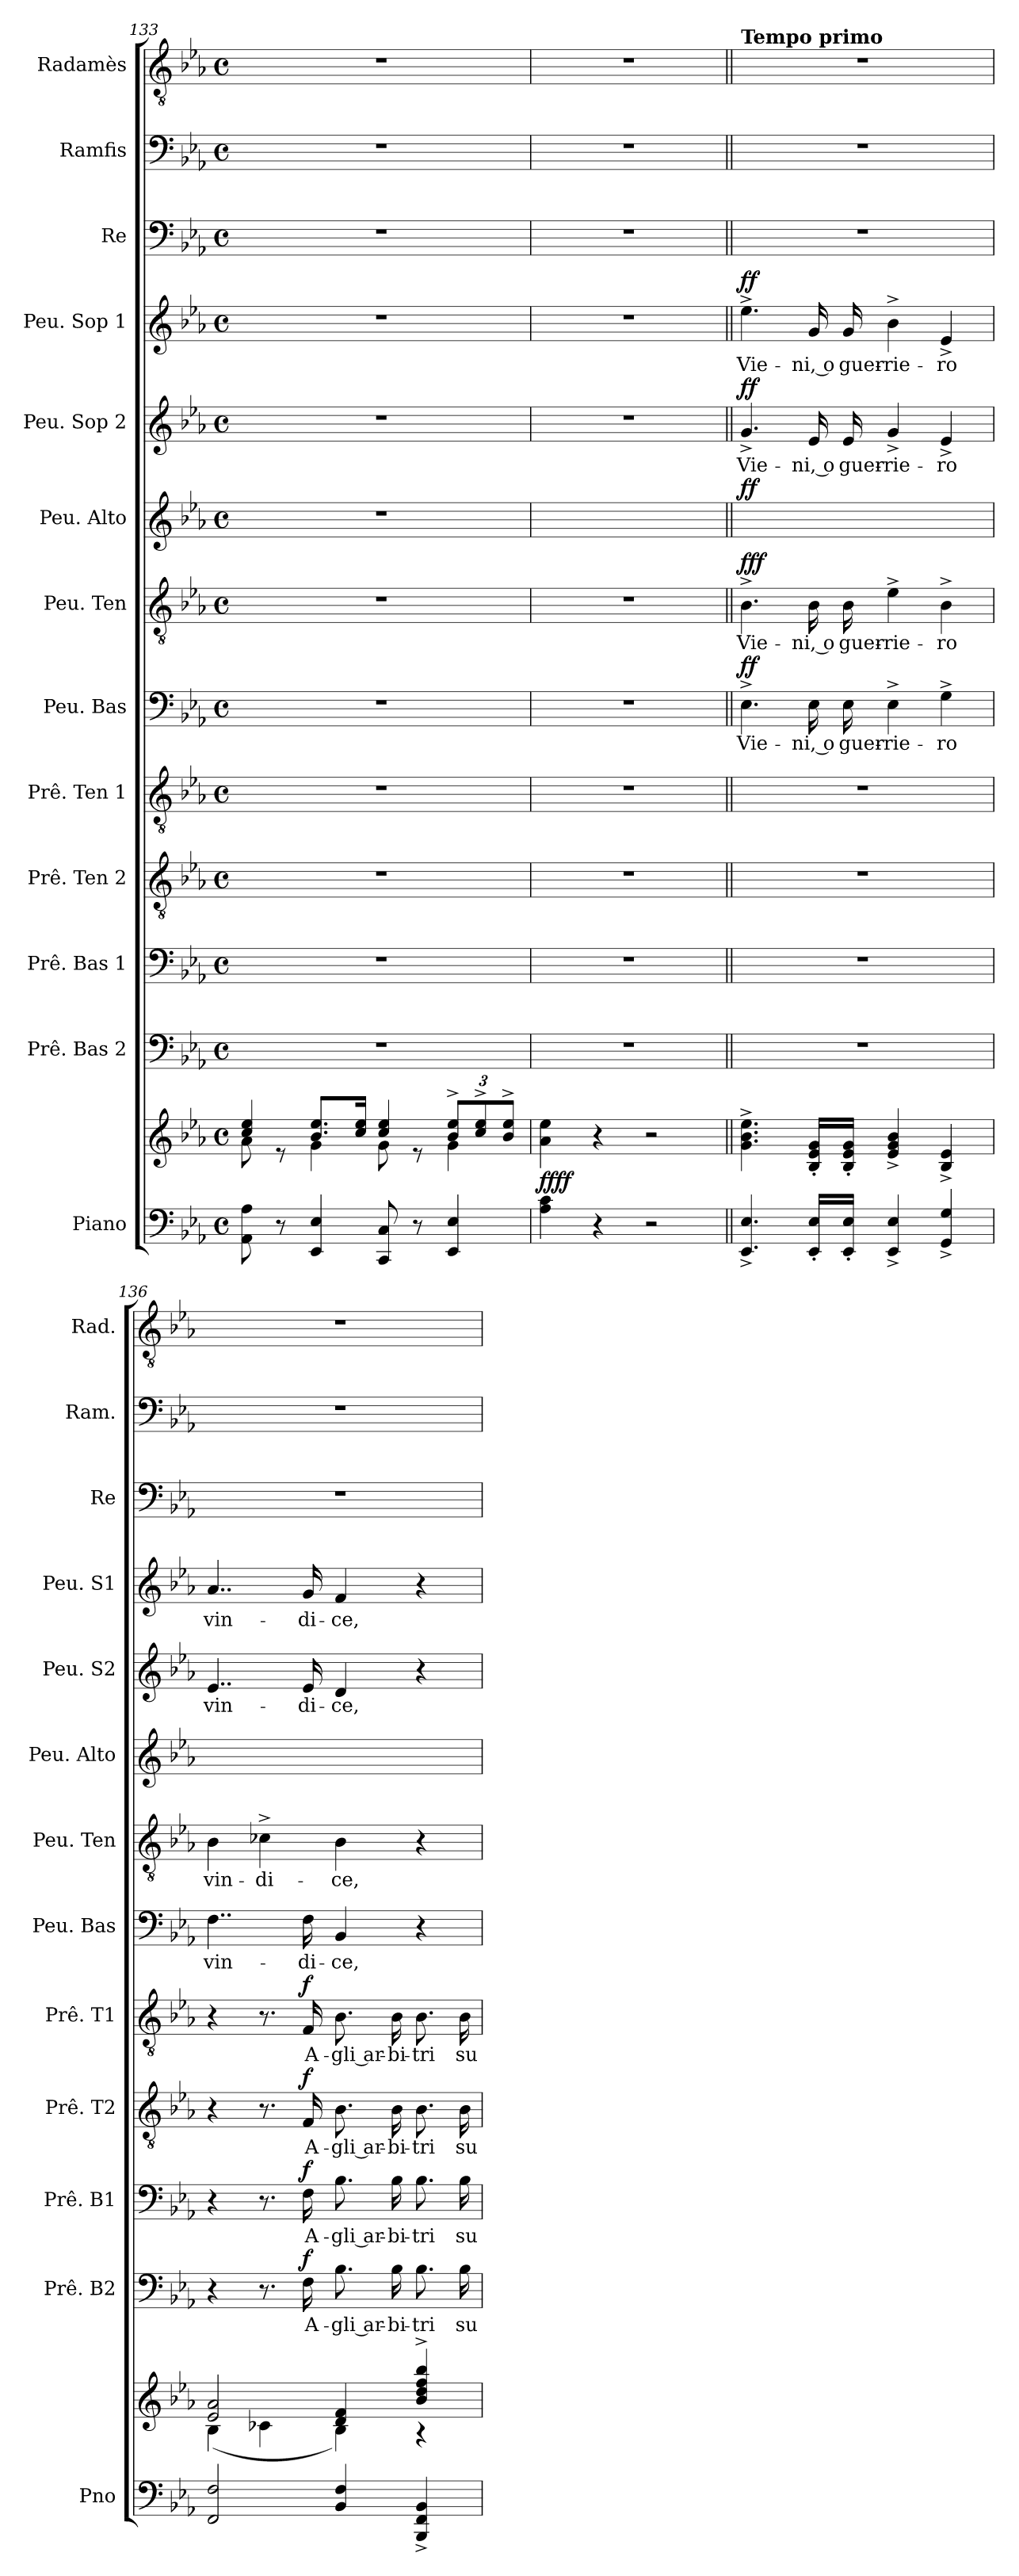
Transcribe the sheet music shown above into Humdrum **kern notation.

**kern	**kern	**dynam	**kern	**text	**dynam	**kern	**text	**dynam	**kern	**text	**dynam	**kern	**text	**dynam	**kern	**text	**dynam	**kern	**text	**dynam	**kern	**dynam	**kern	**text	**dynam	**kern	**text	**dynam	**kern	**kern	**kern
*part13	*part13	*part13	*part12	*part12	*part12	*part11	*part11	*part11	*part10	*part10	*part10	*part9	*part9	*part9	*part8	*part8	*part8	*part7	*part7	*part7	*part6	*part6	*part5	*part5	*part5	*part4	*part4	*part4	*part3	*part2	*part1
*staff14	*staff13	*staff13/14	*staff12	*staff12	*staff12	*staff11	*staff11	*staff11	*staff10	*staff10	*staff10	*staff9	*staff9	*staff9	*staff8	*staff8	*staff8	*staff7	*staff7	*staff7	*staff6	*staff6	*staff5	*staff5	*staff5	*staff4	*staff4	*staff4	*staff3	*staff2	*staff1
*I"Piano	*	*	*I"Prê. Bas 2	*	*	*I"Prê. Bas 1	*	*	*I"Prê. Ten 2	*	*	*I"Prê. Ten 1	*	*	*I"Peu. Bas	*	*	*I"Peu. Ten	*	*	*I"Peu. Alto	*	*I"Peu. Sop 2	*	*	*I"Peu. Sop 1	*	*	*I"Re	*I"Ramfis	*I"Radamès
*I'Pno	*	*	*I'Prê. B2	*	*	*I'Prê. B1	*	*	*I'Prê. T2	*	*	*I'Prê. T1	*	*	*I'Peu. Bas	*	*	*I'Peu. Ten	*	*	*I'Peu. Alto	*	*I'Peu. S2	*	*	*I'Peu. S1	*	*	*I'Re	*I'Ram.	*I'Rad.
*clefF4	*clefG2	*	*clefF4	*	*	*clefF4	*	*	*clefGv2	*	*	*clefGv2	*	*	*clefF4	*	*	*clefGv2	*	*	*clefG2	*	*clefG2	*	*	*clefG2	*	*	*clefF4	*clefF4	*clefGv2
*k[b-e-a-]	*k[b-e-a-]	*	*k[b-e-a-]	*	*	*k[b-e-a-]	*	*	*k[b-e-a-]	*	*	*k[b-e-a-]	*	*	*k[b-e-a-]	*	*	*k[b-e-a-]	*	*	*k[b-e-a-]	*	*k[b-e-a-]	*	*	*k[b-e-a-]	*	*	*k[b-e-a-]	*k[b-e-a-]	*k[b-e-a-]
*M4/4	*M4/4	*	*M4/4	*	*	*M4/4	*	*	*M4/4	*	*	*M4/4	*	*	*M4/4	*	*	*M4/4	*	*	*M4/4	*	*M4/4	*	*	*M4/4	*	*	*M4/4	*M4/4	*M4/4
*met(c)	*met(c)	*	*met(c)	*	*	*met(c)	*	*	*met(c)	*	*	*met(c)	*	*	*met(c)	*	*	*met(c)	*	*	*met(c)	*	*met(c)	*	*	*met(c)	*	*	*met(c)	*met(c)	*met(c)
=133	=133	=133	=133	=133	=133	=133	=133	=133	=133	=133	=133	=133	=133	=133	=133	=133	=133	=133	=133	=133	=133	=133	=133	=133	=133	=133	=133	=133	=133	=133	=133
*	*^	*	*	*	*	*	*	*	*	*	*	*	*	*	*	*	*	*	*	*	*	*	*	*	*	*	*	*	*	*	*
8AA-\ 8A-\	4cc/ 4ee-/	8a-\	.	1r	.	.	1r	.	.	1r	.	.	1r	.	.	1r	.	.	1r	.	.	1r	.	1r	.	.	1r	.	.	1r	1r	1r
8r	.	8r	.	.	.	.	.	.	.	.	.	.	.	.	.	.	.	.	.	.	.	.	.	.	.	.	.	.	.	.	.	.
4EE-/ 4E-/	8.b-/ 8.ee-/L	4g\	.	.	.	.	.	.	.	.	.	.	.	.	.	.	.	.	.	.	.	.	.	.	.	.	.	.	.	.	.	.
.	16cc/ 16ee-/Jk	.	.	.	.	.	.	.	.	.	.	.	.	.	.	.	.	.	.	.	.	.	.	.	.	.	.	.	.	.	.	.
8CC/ 8C/	4cc/ 4ee-/	8g\	.	.	.	.	.	.	.	.	.	.	.	.	.	.	.	.	.	.	.	.	.	.	.	.	.	.	.	.	.	.
8r	.	8r	.	.	.	.	.	.	.	.	.	.	.	.	.	.	.	.	.	.	.	.	.	.	.	.	.	.	.	.	.	.
*	*Xbrackettup	*	*	*	*	*	*	*	*	*	*	*	*	*	*	*	*	*	*	*	*	*	*	*	*	*	*	*	*	*	*	*
4EE-/ 4E-/	12b-/^ 12ee-/^L	4g\	.	.	.	.	.	.	.	.	.	.	.	.	.	.	.	.	.	.	.	.	.	.	.	.	.	.	.	.	.	.
.	12cc/^ 12ee-/^	.	.	.	.	.	.	.	.	.	.	.	.	.	.	.	.	.	.	.	.	.	.	.	.	.	.	.	.	.	.	.
.	12b-/^ 12ee-/^J	.	.	.	.	.	.	.	.	.	.	.	.	.	.	.	.	.	.	.	.	.	.	.	.	.	.	.	.	.	.	.
*	*v	*v	*	*	*	*	*	*	*	*	*	*	*	*	*	*	*	*	*	*	*	*	*	*	*	*	*	*	*	*	*	*
=134	=134	=134	=134	=134	=134	=134	=134	=134	=134	=134	=134	=134	=134	=134	=134	=134	=134	=134	=134	=134	=134	=134	=134	=134	=134	=134	=134	=134	=134	=134	=134
!	!	!LO:DY:a=2	!	!	!	!	!	!	!	!	!	!	!	!	!	!	!	!	!	!	!	!	!	!	!	!	!	!	!	!	!
!	!	!LO:DY:n=1:a=2	!	!	!	!	!	!	!	!	!	!	!	!	!	!	!	!	!	!	!	!	!	!	!	!	!	!	!	!	!
!	!	!LO:DY:n=2:a	!	!	!	!	!	!	!	!	!	!	!	!	!	!	!	!	!	!	!	!	!	!	!	!	!	!	!	!	!
!	!	!LO:DY:n=3:a	!	!	!	!	!	!	!	!	!	!	!	!	!	!	!	!	!	!	!	!	!	!	!	!	!	!	!	!	!
4A-\ 4c\	4a-\ 4ee-\	f f f f	1r	.	.	1r	.	.	1r	.	.	1r	.	.	1r	.	.	1r	.	.	1ryy	.	1r	.	.	1r	.	.	1r	1r	1r
4r	4r	.	.	.	.	.	.	.	.	.	.	.	.	.	.	.	.	.	.	.	.	.	.	.	.	.	.	.	.	.	.
2r	2r	.	.	.	.	.	.	.	.	.	.	.	.	.	.	.	.	.	.	.	.	.	.	.	.	.	.	.	.	.	.
!!LO:PB:g=z
=135||	=135||	=135||	=135||	=135||	=135||	=135||	=135||	=135||	=135||	=135||	=135||	=135||	=135||	=135||	=135||	=135||	=135||	=135||	=135||	=135||	=135||	=135||	=135||	=135||	=135||	=135||	=135||	=135||	=135||	=135||	=135||
!!LO:REH:place=s1:a:fs=18:t=I
*	*	*	*	*	*	*	*	*	*	*	*	*	*	*	*	*	*	*	*	*	*	*	*	*	*	*	*	*	*	*	*MM100
!	!	!	!	!	!	!	!	!	!	!	!	!	!	!	!	!	!	!	!	!	!	!	!	!	!	!	!	!	!	!	!LO:TX:a:B:t=Tempo primo
!	!	!	!	!	!	!	!	!	!	!	!	!	!	!	!	!LO:LY:b:color=#0055FF	!LO:DY:a	!	!LO:LY:b:color=#0055FF	!LO:DY:a	!	!	!	!LO:LY:b:color=#AA0000	!	!	!LO:LY:b:color=#0055FF	!	!	!	!
!	!	!	!	!	!	!	!	!	!	!	!	!	!	!	!	!	!	!	!	!LO:DY:n=1:a	!	!LO:DY:a	!	!	!LO:DY:a	!	!	!LO:DY:a	!	!	!
4.EE-/^ 4.E-/^	4.g\^ 4.b-\^ 4.ee-\^	.	1r	.	.	1r	.	.	1r	.	.	1r	.	.	4.E-^\	Vie-	ff	4.B-^\	Vie-	ff f	1ryy	ff	4.g^/	Vie-	ff	4.ee-^\	Vie-	ff	1r	1r	1r
!	!	!	!	!	!	!	!	!	!	!	!	!	!	!	!	!LO:LY:b:color=#0055FF	!	!	!LO:LY:b:color=#0055FF	!	!	!	!	!LO:LY:b:color=#AA0000	!	!	!LO:LY:b:color=#0055FF	!	!	!	!
16EE-/' 16E-/'LL	16B-/' 16e-/' 16g/'LL	.	.	.	.	.	.	.	.	.	.	.	.	.	16E-\	ni, o	.	16B-\	ni, o	.	.	.	16e-/	ni, o	.	16g/	ni, o	.	.	.	.
!	!	!	!	!	!	!	!	!	!	!	!	!	!	!	!	!LO:LY:b:color=#0055FF	!	!	!LO:LY:b:color=#0055FF	!	!	!	!	!LO:LY:b:color=#AA0000	!	!	!LO:LY:b:color=#0055FF	!	!	!	!
16EE-/' 16E-/'JJ	16B-/' 16e-/' 16g/'JJ	.	.	.	.	.	.	.	.	.	.	.	.	.	16E-\	guer-	.	16B-\	guer-	.	.	.	16e-/	guer-	.	16g/	guer-	.	.	.	.
!	!	!	!	!	!	!	!	!	!	!	!	!	!	!	!	!LO:LY:b:color=#0055FF	!	!	!LO:LY:b:color=#0055FF	!	!	!	!	!LO:LY:b:color=#AA0000	!	!	!LO:LY:b:color=#0055FF	!	!	!	!
4EE-/^ 4E-/^	4e-/^ 4g/^ 4b-/^	.	.	.	.	.	.	.	.	.	.	.	.	.	4E-^\	-rie-	.	4e-^\	-rie-	.	.	.	4g^/	-rie-	.	4b-^\	-rie-	.	.	.	.
!	!	!	!	!	!	!	!	!	!	!	!	!	!	!	!	!LO:LY:b:color=#0055FF	!	!	!LO:LY:b:color=#0055FF	!	!	!	!	!LO:LY:b:color=#AA0000	!	!	!LO:LY:b:color=#0055FF	!	!	!	!
4GG/^ 4G/^	4B-/^ 4e-/^	.	.	.	.	.	.	.	.	.	.	.	.	.	4G^\	-ro	.	4B-^\	-ro	.	.	.	4e-^/	-ro	.	4e-^/	-ro	.	.	.	.
=136	=136	=136	=136	=136	=136	=136	=136	=136	=136	=136	=136	=136	=136	=136	=136	=136	=136	=136	=136	=136	=136	=136	=136	=136	=136	=136	=136	=136	=136	=136	=136
*	*^	*	*	*	*	*	*	*	*	*	*	*	*	*	*	*	*	*	*	*	*	*	*	*	*	*	*	*	*	*	*
!	!	!	!	!	!	!	!	!	!	!	!	!	!	!	!	!	!LO:LY:b:color=#0055FF	!	!	!LO:LY:b:color=#0055FF	!	!	!	!	!LO:LY:b:color=#AA0000	!	!	!LO:LY:b:color=#0055FF	!	!	!	!
2FF/ 2F/	2e-/ 2a-/	(<4B-\	.	4r	.	.	4r	.	.	4r	.	.	4r	.	.	4..F\	vin-	.	4B-\	vin-	.	1ryy	.	4..e-/	vin-	.	4..a-/	vin-	.	1r	1r	1r
!	!	!	!	!	!	!	!	!	!	!	!	!	!	!	!	!	!	!	!	!LO:LY:b:color=#0055FF	!	!	!	!	!	!	!	!	!	!	!	!
.	.	4c-X\	.	8.r	.	.	8.r	.	.	8.r	.	.	8.r	.	.	.	.	.	4c-X^\	-di-	.	.	.	.	.	.	.	.	.	.	.	.
!	!	!	!	!	!LO:LY:b:color=#0055FF	!LO:DY:a	!	!LO:LY:b:color=#0055FF	!LO:DY:a	!	!LO:LY:b:color=#0055FF	!LO:DY:a	!	!LO:LY:b:color=#0055FF	!LO:DY:a	!	!LO:LY:b:color=#0055FF	!	!	!	!	!	!	!	!LO:LY:b:color=#AA0000	!	!	!LO:LY:b:color=#0055FF	!	!	!	!
.	.	.	.	16F\	A-	f	16F\	A-	f	16F/	A-	f	16F/	A-	f	16F\	-di-	.	.	.	.	.	.	16e-/	-di-	.	16g/	-di-	.	.	.	.
!	!	!	!	!	!LO:LY:b:color=#0055FF	!	!	!LO:LY:b:color=#0055FF	!	!	!LO:LY:b:color=#0055FF	!	!	!LO:LY:b:color=#0055FF	!	!	!LO:LY:b:color=#0055FF	!	!	!LO:LY:b:color=#0055FF	!	!	!	!	!LO:LY:b:color=#AA0000	!	!	!LO:LY:b:color=#0055FF	!	!	!	!
4BB-/ 4F/	4d/ 4f/	4B-\)	.	8.B-\	gli ar-	.	8.B-\	gli ar-	.	8.B-\	gli ar-	.	8.B-\	gli ar-	.	4BB-/	-ce,	.	4B-\	-ce,	.	.	.	4d/	-ce,	.	4f/	-ce,	.	.	.	.
!	!	!	!	!	!LO:LY:b:color=#0055FF	!	!	!LO:LY:b:color=#0055FF	!	!	!LO:LY:b:color=#0055FF	!	!	!LO:LY:b:color=#0055FF	!	!	!	!	!	!	!	!	!	!	!	!	!	!	!	!	!	!
.	.	.	.	16B-\	-bi-	.	16B-\	-bi-	.	16B-\	-bi-	.	16B-\	-bi-	.	.	.	.	.	.	.	.	.	.	.	.	.	.	.	.	.	.
!	!	!	!	!	!LO:LY:b:color=#0055FF	!	!	!LO:LY:b:color=#0055FF	!	!	!LO:LY:b:color=#0055FF	!	!	!LO:LY:b:color=#0055FF	!	!	!	!	!	!	!	!	!	!	!	!	!	!	!	!	!	!
4BBB-/^ 4FF/^ 4BB-/^	4b-/^ 4dd/^ 4ff/^ 4bb-/^	4r	.	8.B-\	-tri	.	8.B-\	-tri	.	8.B-\	-tri	.	8.B-\	-tri	.	4r	.	.	4r	.	.	.	.	4r	.	.	4r	.	.	.	.	.
!	!	!	!	!	!LO:LY:b:color=#0055FF	!	!	!LO:LY:b:color=#0055FF	!	!	!LO:LY:b:color=#0055FF	!	!	!LO:LY:b:color=#0055FF	!	!	!	!	!	!	!	!	!	!	!	!	!	!	!	!	!	!
.	.	.	.	16B-\	su-	.	16B-\	su-	.	16B-\	su-	.	16B-\	su-	.	.	.	.	.	.	.	.	.	.	.	.	.	.	.	.	.	.
*	*v	*v	*	*	*	*	*	*	*	*	*	*	*	*	*	*	*	*	*	*	*	*	*	*	*	*	*	*	*	*	*	*
=	=	=	=	=	=	=	=	=	=	=	=	=	=	=	=	=	=	=	=	=	=	=	=	=	=	=	=	=	=	=	=
*-	*-	*-	*-	*-	*-	*-	*-	*-	*-	*-	*-	*-	*-	*-	*-	*-	*-	*-	*-	*-	*-	*-	*-	*-	*-	*-	*-	*-	*-	*-	*-
